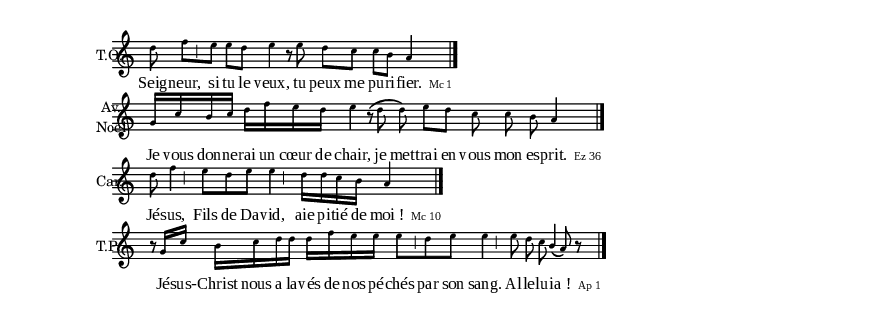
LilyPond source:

\version "2.10.0"
\include "definitions.ly"

%\markup { psaume 50 - 7° mode}



\relative c'' { 
	\new Staff {
		\cadenzaOn
		\set Staff.instrumentName = \markup{ \center-align { T.O. } }
		d8
		f[ \cesure \pespace e]
		e[ d]
		e4
		\pespace
		r8 e
		d[ c]
		c[ b]
		a4
		\endBar
	}	\addlyrics {
		Seig -- neur, si tu le veux, tu peux me pu -- ri -- fier.
		\markup { \citation #"Mc 1"}
	}
}
\relative c'' { 
	\new Staff {
		\cadenzaOn
		\set Staff.instrumentName = \markup{ \center-align { Av. Noël } }
		g16[ c b c]
		d[ f e d]
		e4
		\pespace
		\times 2/3 { r8\( d d\) }
		e[ d]
		\times 2/3 { c c b }
		a4
		\endBar
	}	\addlyrics {
		Je vous don --  ne -- rai un cœur de chair, je met -- trai en vous mon es -- prit.
		\markup { \citation #"Ez 36"}
	}
}
\relative c'' { 
	\new Staff {
		\cadenzaOn
		\set Staff.instrumentName = \markup{ \center-align { Car. } }
		d8 f4 \cesure \pespace
		\times 2/3 { e8[ d e] }
		e4 \cesure \pespace
		d16[ d c b]
		a4
		\endBar
	}	\addlyrics {
		Jé -- sus, Fils de Da -- vid, aie pi -- tié de "moi !"
		\markup { \citation #"Mc 10"}
	}
}
\relative c'' { 
	\new Staff {
		\cadenzaOn
		\set Staff.instrumentName = \markup{ \center-align { T.P. } }
		r8 g16[ c]
		b[ c d d]
		d[ f e e]
		\times 2/3 { e8[ \cesure d e] }
		e4
		\cesureall
		\pespace \times 2/3 { e8 d c }
		\stemUp b4\( a8\) r
		\endBar
	}	\addlyrics {
		Jé -- sus- -- Christ nous a la -- vés de nos pé -- chés par son sang. Al -- le -- lu -- "ia !" _
		\markup { \citation #"Ap 1"}
	}
}
